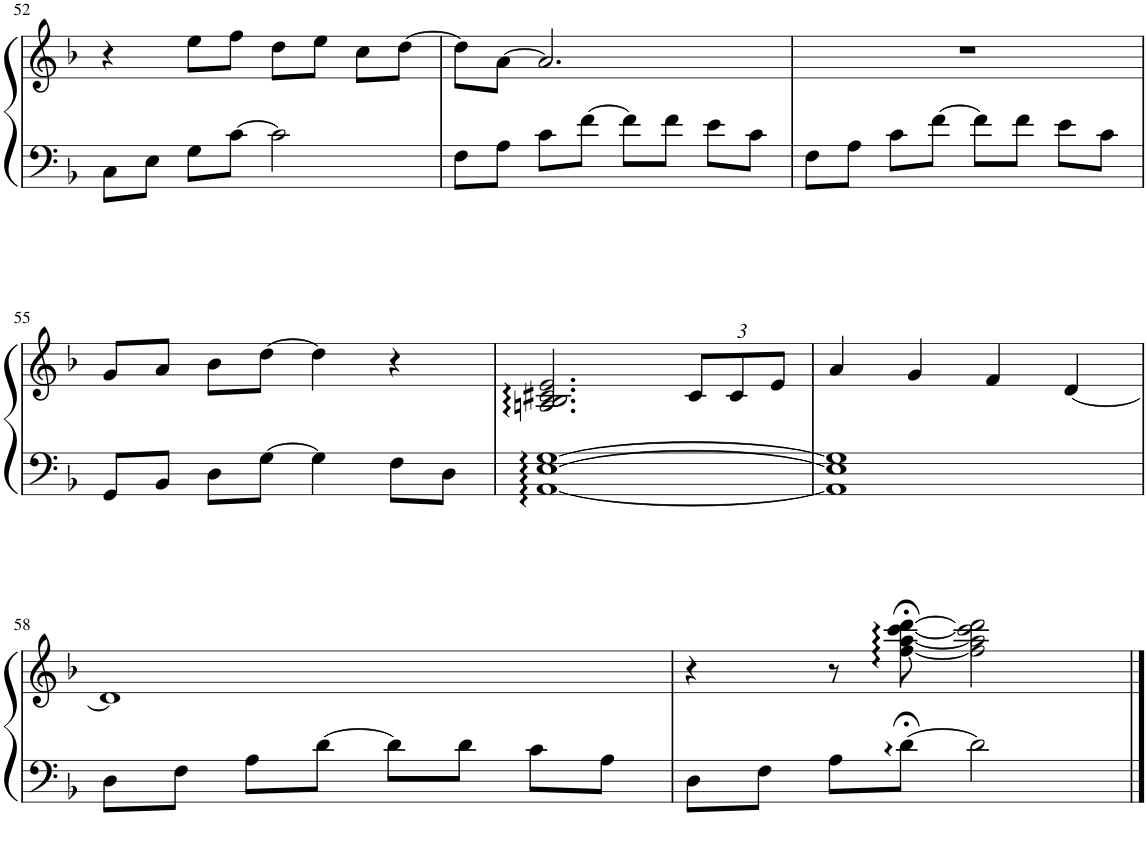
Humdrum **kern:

**kern	**kern
*part1	*part1
*staff2	*staff1
*I"Piano	*
*I'Pno.	*
!!LO:PB:g=z
*clefF4	*clefG2
*k[b-]	*k[b-]
*M4/4	*M4/4
=52	=52
8C\L	4r
8E\J	.
8G\L	8ee\L
[8c\J	8ff\J
2c\]	8dd\L
.	8ee\J
.	8cc\L
.	[8dd\J
=53	=53
8F\L	8dd\L]
8A\J	[8a\J
8c\L	2.a/]
[8f\J	.
8f\L]	.
8f\J	.
8e\L	.
8c\J	.
=54	=54
8F\L	1r
8A\J	.
8c\L	.
[8f\J	.
8f\L]	.
8f\J	.
8e\L	.
8c\J	.
!!LO:LB:g=z
=55	=55
8GG/L	8g/L
8BB-/J	8a/J
8D\L	8b-\L
[8G\J	[8dd\J
4G\]	4dd\]
8F\L	4r
8D\J	.
=56	=56
[1AA [1E [1G	2.An/ 2.B-/ 2.c#X/ 2.e/
*	*Xbrackettup
.	12c#/L
.	12c#/
.	12e/J
=57	=57
1AA] 1E] 1G]	4a/
.	4g/
.	4f/
.	[4d/
!!LO:LB:g=z
=58	=58
8D\L	1d]
8F\J	.
8A\L	.
[8d\J	.
8d\L]	.
8d\J	.
8c\L	.
8A\J	.
=59	=59
8D\L	4r
8F\J	.
8A\L	8r
[8d;<\J	[8ff\;< [8aa\;< [8ccc\;< [8ddd\;<
2d\]	2ff\] 2aa\] 2ccc\] 2ddd\]
==	==
*-	*-
